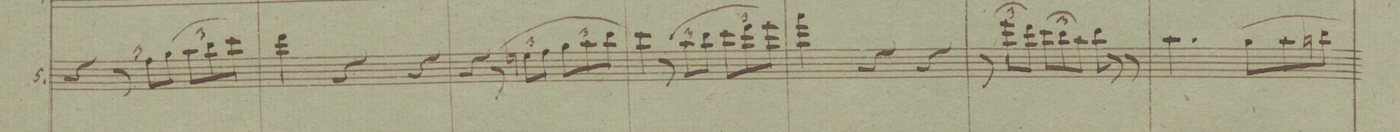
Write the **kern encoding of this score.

**kern	**dynam
*I"5.	*
*clefG2	*
*k[b-e-a-d-]	*
*M3/4	*
4r	.
12r	.
12ff\L	.
12gg\J	.
(12aa-\L	.
12bb-\	.
12ccc\J)	.
=63	=63
4ddd-\	.
4r	.
4r	.
=64	=64
4r	.
12r	.
(12een\L	.
12ff\J	.
12gg\L	.
12aa-\	.
12bb-\J)	.
=65	=65
4ccc\	.
12r	.
(12aa-\L	.
12bb-\J	.
12ccc\L	.
12ddd-\	.
12eee-\J)	.
=66	=66
4fff\	.
4r	.
4r	.
=67	=67
12r	.
12eee-\L	.
12ddd-\J	.
(12ccc\L	.
12bb-\	.
12aa-\J)	.
8bb-\	.
8r	.
=68	=68
4.aa-\	.
(8gg\L	.
8aa-\	.
8bbn\J)	.
=69	=69
*-	*-
